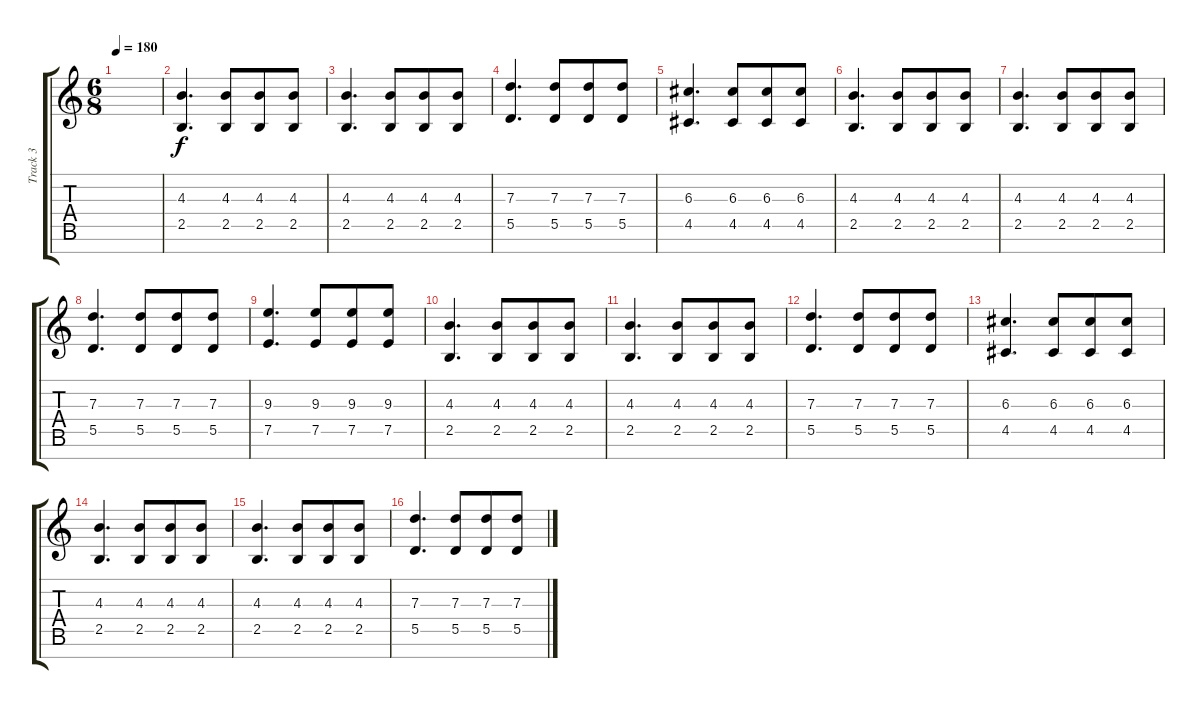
\track ("Track 3" "Track 3") {instrument distortionguitar}
\staff {score tabs}
\tuning (E4 B3 G3 D3 A2 E2 B1) {hide}
\ts (6 8)
\tempo 180
\clef g2
\ks c
|
(4.3 2.5).4{d} (4.3 2.5).8 (4.3 2.5).8 (4.3 2.5).8 |
(4.3 2.5).4{d} (4.3 2.5).8 (4.3 2.5).8 (4.3 2.5).8 |
(7.3 5.5).4{d} (7.3 5.5).8 (7.3 5.5).8 (7.3 5.5).8 |
(6.3 4.5).4{d} (6.3 4.5).8 (6.3 4.5).8 (6.3 4.5).8 |
(4.3 2.5).4{d} (4.3 2.5).8 (4.3 2.5).8 (4.3 2.5).8 |
(4.3 2.5).4{d} (4.3 2.5).8 (4.3 2.5).8 (4.3 2.5).8 |
(7.3 5.5).4{d} (7.3 5.5).8 (7.3 5.5).8 (7.3 5.5).8 |
(9.3 7.5).4{d} (9.3 7.5).8 (9.3 7.5).8 (9.3 7.5).8 |
(4.3 2.5).4{d} (4.3 2.5).8 (4.3 2.5).8 (4.3 2.5).8 |
(4.3 2.5).4{d} (4.3 2.5).8 (4.3 2.5).8 (4.3 2.5).8 |
(7.3 5.5).4{d} (7.3 5.5).8 (7.3 5.5).8 (7.3 5.5).8 |
(6.3 4.5).4{d} (6.3 4.5).8 (6.3 4.5).8 (6.3 4.5).8 |
(4.3 2.5).4{d} (4.3 2.5).8 (4.3 2.5).8 (4.3 2.5).8 |
(4.3 2.5).4{d} (4.3 2.5).8 (4.3 2.5).8 (4.3 2.5).8 |
(7.3 5.5).4{d} (7.3 5.5).8 (7.3 5.5).8 (7.3 5.5).8
